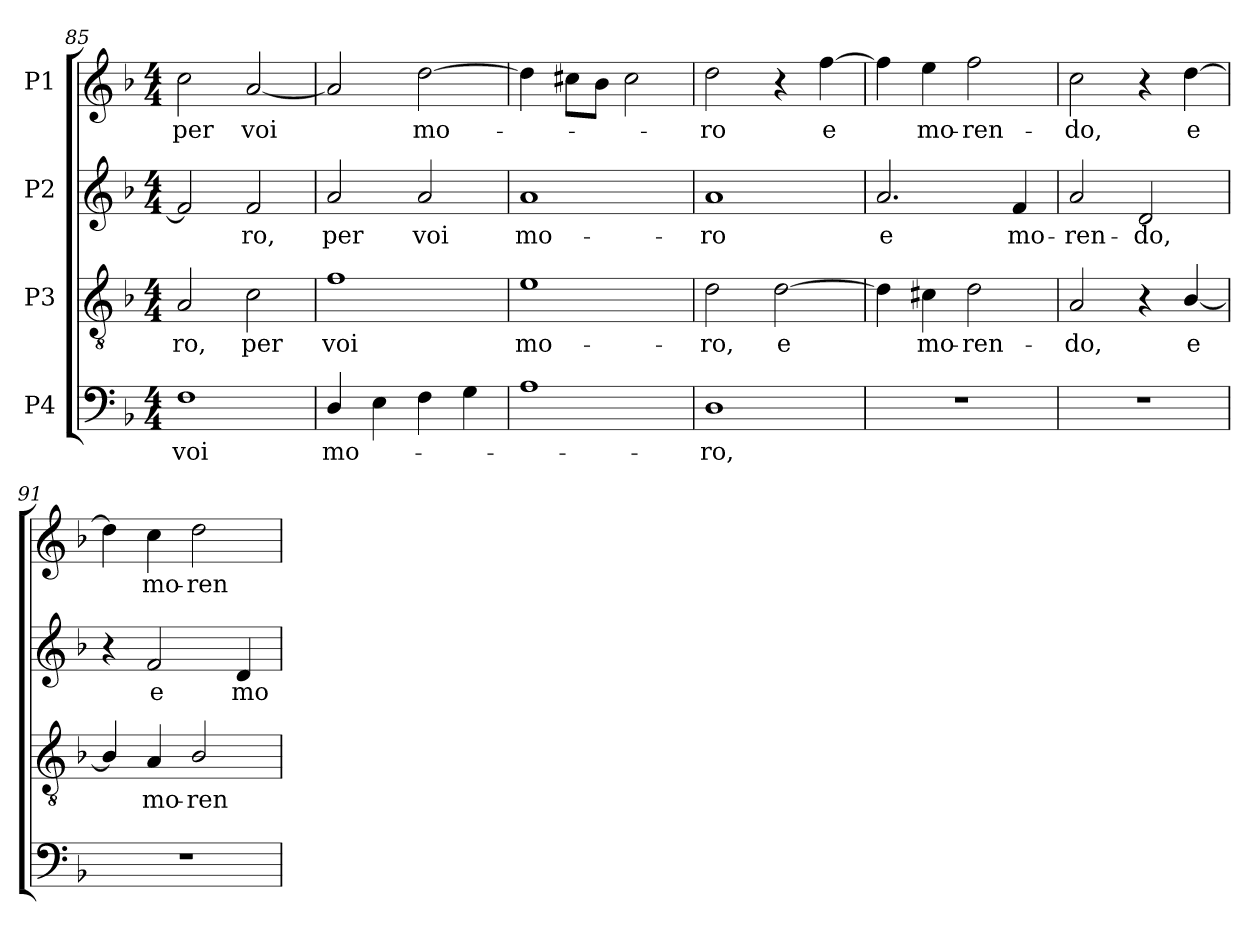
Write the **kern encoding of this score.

**kern	**text	**kern	**text	**kern	**text	**kern	**text
*part4	*part4	*part3	*part3	*part2	*part2	*part1	*part1
*staff4	*staff4	*staff3	*staff3	*staff2	*staff2	*staff1	*staff1
*I"P4	*	*I"P3	*	*I"P2	*	*I"P1	*
*clefF4	*	*clefGv2	*	*clefG2	*	*clefG2	*
*	*	*ITrd7c12	*	*	*	*	*
*k[b-]	*	*k[b-]	*	*k[b-]	*	*k[b-]	*
*F:	*	*F:	*	*F:	*	*F:	*
*M4/4	*	*M4/4	*	*M4/4	*	*M4/4	*
=85	=85	=85	=85	=85	=85	=85	=85
!	!LO:LY:b:color=#000000	!	!	!	!	!	!
!	!	!	!LO:LY:b:color=#000000	!	!	!	!
!	!	!	!	!	!	!	!LO:LY:b:color=#000000
1Fi	voi	2AAi/	-ro,	2fi/]	.	2cci\	per
!	!	!	!LO:LY:b:color=#000000	!	!	!	!
!	!	!	!	!	!LO:LY:b:color=#000000	!	!
!	!	!	!	!	!	!	!LO:LY:b:color=#000000
.	.	2Ci\	per	2fi/	-ro,	[2ai/	voi
=86	=86	=86	=86	=86	=86	=86	=86
!	!LO:LY:b:color=#000000	!	!	!	!	!	!
!	!	!	!LO:LY:b:color=#000000	!	!	!	!
!	!	!	!	!	!LO:LY:b:color=#000000	!	!
4Di/	mo-	1Fi	voi	2ai/	per	2ai/]	.
4Ei\	.	.	.	.	.	.	.
!	!	!	!	!	!LO:LY:b:color=#000000	!	!
!	!	!	!	!	!	!	!LO:LY:b:color=#000000
4Fi\	.	.	.	2ai/	voi	[2ddi\	mo-
4Gi\	.	.	.	.	.	.	.
=87	=87	=87	=87	=87	=87	=87	=87
!	!	!	!LO:LY:b:color=#000000	!	!	!	!
!	!	!	!	!	!LO:LY:b:color=#000000	!	!
1Ai	.	1Ei	mo-	1ai	mo-	4ddi\]	.
.	.	.	.	.	.	8cc#Xi\L	.
.	.	.	.	.	.	8b-i\J	.
.	.	.	.	.	.	2cc#i\	.
=88	=88	=88	=88	=88	=88	=88	=88
!	!LO:LY:b:color=#000000	!	!	!	!	!	!
!	!	!	!LO:LY:b:color=#000000	!	!	!	!
!	!	!	!	!	!LO:LY:b:color=#000000	!	!
!	!	!	!	!	!	!	!LO:LY:b:color=#000000
1Di	-ro,	2Di\	-ro,	1ai	-ro	2ddi\	-ro
!	!	!	!LO:LY:b:color=#000000	!	!	!	!
.	.	[2Di\	e	.	.	4r	.
!	!	!	!	!	!	!	!LO:LY:b:color=#000000
.	.	.	.	.	.	[4ffi\	e
!!LO:LB:g=z
=89	=89	=89	=89	=89	=89	=89	=89
!	!	!	!	!	!LO:LY:b:color=#000000	!	!
1r	.	4Di\]	.	2.ai/	e	4ffi\]	.
!	!	!	!LO:LY:b:color=#000000	!	!	!	!
!	!	!	!	!	!	!	!LO:LY:b:color=#000000
.	.	4C#Xi\	mo-	.	.	4eei\	mo-
!	!	!	!LO:LY:b:color=#000000	!	!	!	!
!	!	!	!	!	!	!	!LO:LY:b:color=#000000
.	.	2Di\	-ren-	.	.	2ffi\	-ren-
!	!	!	!	!	!LO:LY:b:color=#000000	!	!
.	.	.	.	4fi/	mo-	.	.
=90	=90	=90	=90	=90	=90	=90	=90
!	!	!	!LO:LY:b:color=#000000	!	!	!	!
!	!	!	!	!	!LO:LY:b:color=#000000	!	!
!	!	!	!	!	!	!	!LO:LY:b:color=#000000
1r	.	2AAi/	-do,	2ai/	-ren-	2cci\	-do,
!	!	!	!	!	!LO:LY:b:color=#000000	!	!
.	.	4r	.	2di/	-do,	4r	.
!	!	!	!LO:LY:b:color=#000000	!	!	!	!
!	!	!	!	!	!	!	!LO:LY:b:color=#000000
.	.	[4BB-i/	e	.	.	[4ddi\	e
=91	=91	=91	=91	=91	=91	=91	=91
1r	.	4BB-i/]	.	4r	.	4ddi\]	.
!	!	!	!LO:LY:b:color=#000000	!	!	!	!
!	!	!	!	!	!LO:LY:b:color=#000000	!	!
!	!	!	!	!	!	!	!LO:LY:b:color=#000000
.	.	4AAi/	mo-	2fi/	e	4cci\	mo-
!	!	!	!LO:LY:b:color=#000000	!	!	!	!
!	!	!	!	!	!	!	!LO:LY:b:color=#000000
.	.	2BB-i/	-ren-	.	.	2ddi\	-ren-
!	!	!	!	!	!LO:LY:b:color=#000000	!	!
.	.	.	.	4di/	mo-	.	.
=	=	=	=	=	=	=	=
*-	*-	*-	*-	*-	*-	*-	*-
